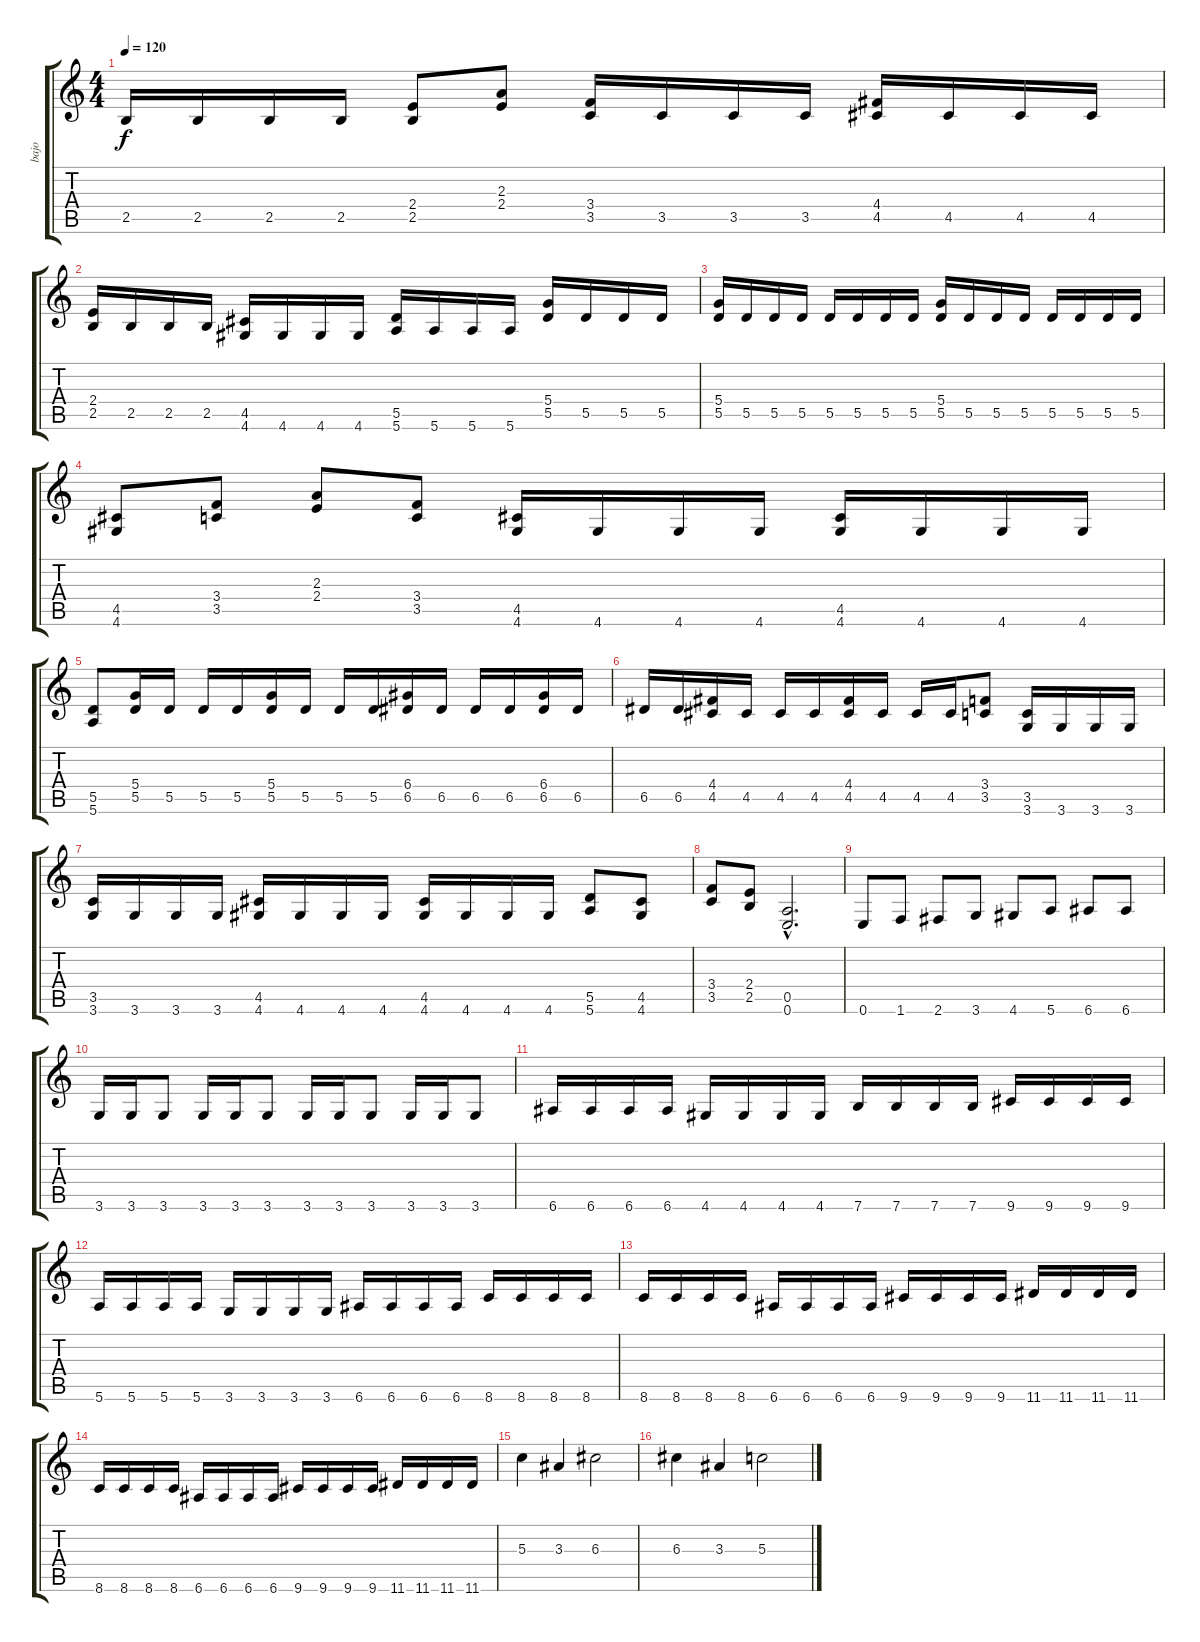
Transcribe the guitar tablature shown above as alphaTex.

\track ("bajo" "bajo") {instrument electricbassfinger}
\staff {score tabs}
\tuning (E4 B3 G3 D3 A2 E2) {hide}
\ts (4 4)
\tempo 120
\clef g2
\ks c
2.5.16{dy f} 2.5.16 2.5.16 2.5.16 (2.4 2.5).8 (2.3 2.4).8 (3.4 3.5).16 3.5.16 3.5.16 3.5.16 (4.4 4.5).16 4.5.16 4.5.16 4.5.16 |
(2.4 2.5).16 2.5.16 2.5.16 2.5.16 (4.5 4.6).16 4.6.16 4.6.16 4.6.16 (5.5 5.6).16 5.6.16 5.6.16 5.6.16 (5.4 5.5).16 5.5.16 5.5.16 5.5.16 |
(5.4 5.5).16 5.5.16 5.5.16 5.5.16 5.5.16 5.5.16 5.5.16 5.5.16 (5.4 5.5).16 5.5.16 5.5.16 5.5.16 5.5.16 5.5.16 5.5.16 5.5.16 |
(4.5 4.6).8 (3.4 3.5).8 (2.3 2.4).8 (3.4 3.5).8 (4.5 4.6).16 4.6.16 4.6.16 4.6.16 (4.5 4.6).16 4.6.16 4.6.16 4.6.16 |
(5.5 5.6).8 (5.4 5.5).16 5.5.16 5.5.16 5.5.16 (5.4 5.5).16 5.5.16 5.5.16 5.5.16 (6.4 6.5).16 6.5.16 6.5.16 6.5.16 (6.4 6.5).16 6.5.16 |
6.5.16 6.5.16 (4.4 4.5).16 4.5.16 4.5.16 4.5.16 (4.4 4.5).16 4.5.16 4.5.16 4.5.16 (3.4 3.5).8 (3.5 3.6).16 3.6.16 3.6.16 3.6.16 |
(3.5 3.6).16 3.6.16 3.6.16 3.6.16 (4.5 4.6).16 4.6.16 4.6.16 4.6.16 (4.5 4.6).16 4.6.16 4.6.16 4.6.16 (5.5 5.6).8 (4.5 4.6).8 |
(3.4 3.5).8 (2.4 2.5).8 (0.5{hac} 0.6{hac}).2{d} |
0.6.8 1.6.8 2.6.8 3.6.8 4.6.8 5.6.8 6.6.8 6.6.8 |
3.6.16 3.6.16 3.6.8 3.6.16 3.6.16 3.6.8 3.6.16 3.6.16 3.6.8 3.6.16 3.6.16 3.6.8 |
6.6.16 6.6.16 6.6.16 6.6.16 4.6.16 4.6.16 4.6.16 4.6.16 7.6.16 7.6.16 7.6.16 7.6.16 9.6.16 9.6.16 9.6.16 9.6.16 |
5.6.16 5.6.16 5.6.16 5.6.16 3.6.16 3.6.16 3.6.16 3.6.16 6.6.16 6.6.16 6.6.16 6.6.16 8.6.16 8.6.16 8.6.16 8.6.16 |
8.6.16 8.6.16 8.6.16 8.6.16 6.6.16 6.6.16 6.6.16 6.6.16 9.6.16 9.6.16 9.6.16 9.6.16 11.6.16 11.6.16 11.6.16 11.6.16 |
8.6.16 8.6.16 8.6.16 8.6.16 6.6.16 6.6.16 6.6.16 6.6.16 9.6.16 9.6.16 9.6.16 9.6.16 11.6.16 11.6.16 11.6.16 11.6.16 |
5.3.4 3.3.4 6.3.2 |
6.3.4 3.3.4 5.3.2
